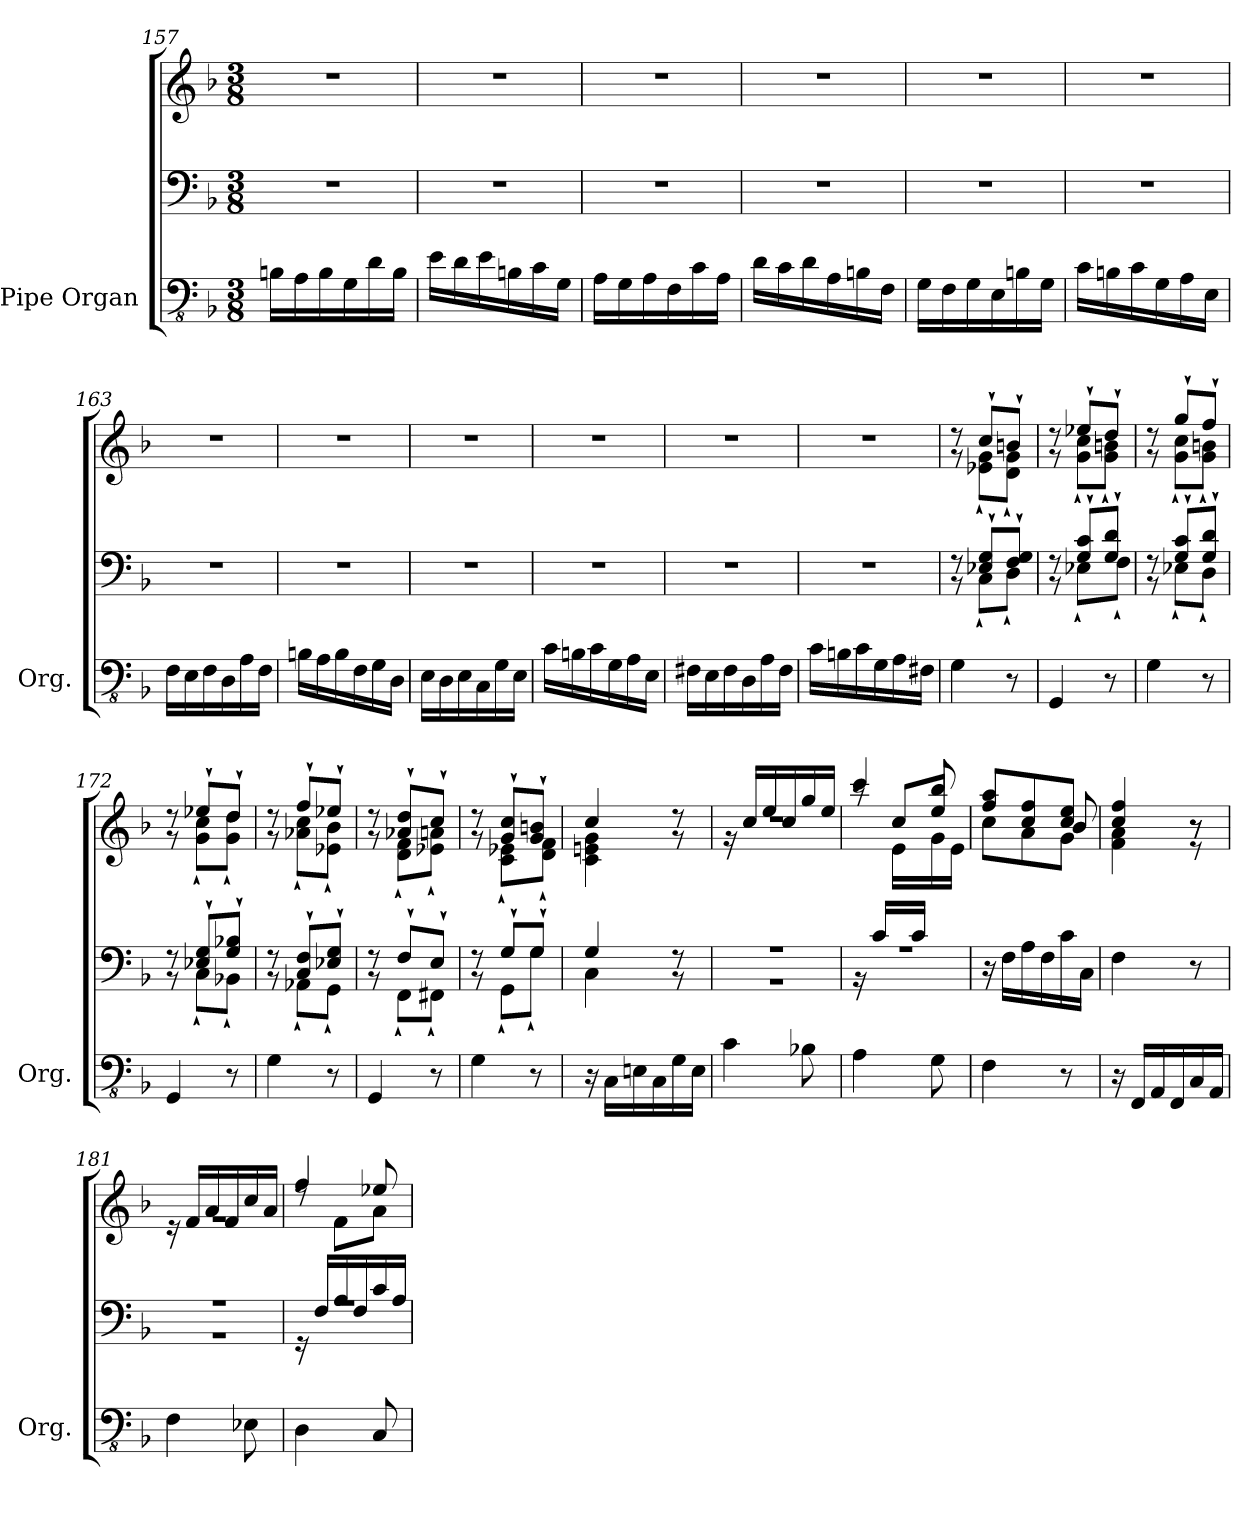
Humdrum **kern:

**kern	**kern	**kern
*part1	*part1	*part1
*staff3	*staff2	*staff1
*I"Pipe Organ	*	*
*I'Org.	*	*
*clefFv4	*clefF4	*clefG2
*k[b-]	*k[b-]	*k[b-]
*M3/8	*M3/8	*M3/8
=157	=157	=157
16BBn\LL	4.r	4.r
16AA\	.	.
16BB\	.	.
16GG\	.	.
16D\	.	.
16BB\JJ	.	.
=158	=158	=158
16E\LL	4.r	4.r
16D\	.	.
16E\	.	.
16BBn\	.	.
16C\	.	.
16GG\JJ	.	.
=159	=159	=159
16AA\LL	4.r	4.r
16GG\	.	.
16AA\	.	.
16FF\	.	.
16C\	.	.
16AA\JJ	.	.
=160	=160	=160
16D\LL	4.r	4.r
16C\	.	.
16D\	.	.
16AA\	.	.
16BBn\	.	.
16FF\JJ	.	.
!!LO:PB:g=z
=161	=161	=161
16GG\LL	4.r	4.r
16FF\	.	.
16GG\	.	.
16EE\	.	.
16BBn\	.	.
16GG\JJ	.	.
=162	=162	=162
16C\LL	4.r	4.r
16BBn\	.	.
16C\	.	.
16GG\	.	.
16AA\	.	.
16EE\JJ	.	.
=163	=163	=163
16FF\LL	4.r	4.r
16EE\	.	.
16FF\	.	.
16DD\	.	.
16AA\	.	.
16FF\JJ	.	.
=164	=164	=164
16BBn\LL	4.r	4.r
16AA\	.	.
16BB\	.	.
16FF\	.	.
16GG\	.	.
16DD\JJ	.	.
=165	=165	=165
16EE\LL	4.r	4.r
16DD\	.	.
16EE\	.	.
16CC\	.	.
16GG\	.	.
16EE\JJ	.	.
=166	=166	=166
16C\LL	4.r	4.r
16BBn\	.	.
16C\	.	.
16GG\	.	.
16AA\	.	.
16EE\JJ	.	.
=167	=167	=167
16FF#X\LL	4.r	4.r
16EE\	.	.
16FF#\	.	.
16DD\	.	.
16AA\	.	.
16FF#\JJ	.	.
=168	=168	=168
16C\LL	4.r	4.r
16BBn\	.	.
16C\	.	.
16GG\	.	.
16AA\	.	.
16FF#X\JJ	.	.
!!LO:PB:g=z
=169	=169	=169
*	*^	*^
4GG\	8rBB	8rF	8rg	8rdd
.	8E-X/` 8G/`L	8C`\L	8cc`/L	8e-X\` 8g\`L
8r	8F/` 8G/`J	8D`\J	8bn`/J	8d\` 8g\`J
=170	=170	=170	=170	=170
4GGG/	8rBB	8rF	8rg	8rdd
.	8G/` 8c/`L	8E-X`\L	8ee-X`/L	8g\` 8cc\`L
8r	8G/` 8d/`J	8F`\J	8dd`/J	8g\` 8bn\`J
=171	=171	=171	=171	=171
4GG\	8rBB	8rF	8rg	8rdd
.	8G/` 8c/`L	8E-X`\L	8gg`/L	8g\` 8cc\`L
8r	8G/` 8d/`J	8D`\J	8ff`/J	8g\` 8bn\`J
=172	=172	=172	=172	=172
4GGG/	8rBB	8rF	8rg	8rdd
.	8E-X/` 8G/`L	8C`\L	8ee-X`/L	8g\` 8cc\`L
8r	8G/` 8B-X/`J	8BB-X`\J	8dd`/J	8g\` 8dd\`J
=173	=173	=173	=173	=173
4GG\	8rBB	8rF	8rg	8rdd
.	8C/` 8F/`L	8AA-X`\L	8ff`/L	8a-X\` 8cc\`L
8r	8E-X/` 8G/`J	8GG`\J	8ee-X`/J	8e-X\` 8b-\`J
=174	=174	=174	=174	=174
4GGG/	8rBB	8rF	8rg	8rdd
.	8F`/L	8FF`\L	8a-X/` 8dd/`L	8d\` 8f\`L
8r	8E`/J	8FF#X`\J	8cc`/J	8e-X\` 8an\`J
=175	=175	=175	=175	=175
4GG\	8rBB	8rF	8rg	8rdd
.	8G`/L	8GG`\L	8g/` 8cc/`L	8c\` 8e-X\`L
8r	8G`/J	8G`\J	8g/` 8bn/`J	8d\` 8f\`J
=176	=176	=176	=176	=176
16r	4G/	4C\	4cc/	4c\ 4en\ 4g\
16CC\LL	.	.	.	.
16EEn\	.	.	.	.
16CC\	.	.	.	.
16GG\	8rBB	8rF	8rg	8rdd
16EE\JJ	.	.	.	.
=177	=177	=177	=177	=177
4C\	4.rBB	4.rA	16rg	4.rdd
.	.	.	16cc/LL	.
.	.	.	16ee/	.
.	.	.	16cc/	.
8BB-X\	.	.	16gg/	.
.	.	.	16ee/JJ	.
=178	=178	=178	=178	=178
*	*	*	*	*^
4AA\	16rBB	4.rA	4ccc/	8raa	8ryy
.	16c/LL	.	.	.	.
.	16B-/yy	.	.	8cc/L	16e\LL
.	16c/JJ	.	.	.	16d\yy
8GG\	8ryy	.	8bb-/	8ee\J	16g\
.	.	.	.	.	16e\JJ
*	*v	*v	*	*	*
!!LO:PB:g=z	!!	!!
=179	=179	=179	=179	=179
4FF\	16r	8ff/ 8aa/L	8cc\L	4ryy
.	16F\LL	.	.	.
.	16A\	8cc/ 8ff/	8a\	.
.	16F\	.	.	.
8r	16c\	8cc/ 8ee/J	8g\J	8b-/
.	16C\JJ	.	.	.
=180	=180	=180	=180	=180
16r	4F\	4cc/ 4ff/	4f\ 4a\	4ryy
16FFF/LL	.	.	.	.
16AAA/	.	.	.	.
16FFF/	.	.	.	.
16CC/	8r	8r	8r	8re
16AAA/JJ	.	.	.	.
*	*	*	*v	*v
=181	=181	=181	=181
*	*^	*	*
4FF\	4.rBB	4.rA	16re	4.rg
.	.	.	16f/LL	.
.	.	.	16a/	.
.	.	.	16f/	.
8EE-X\	.	.	16cc/	.
.	.	.	16a/JJ	.
=182	=182	=182	=182	=182
4DD\	16rGG	4.rA	4ff/	8rdd
.	16F/LL	.	.	.
.	16A/	.	.	8f\L
.	16F/	.	.	.
8CC/	16c/	.	8ee-X/	8a\J
.	16A/JJ	.	.	.
*	*v	*v	*	*
*	*	*v	*v
=	=	=
*-	*-	*-
